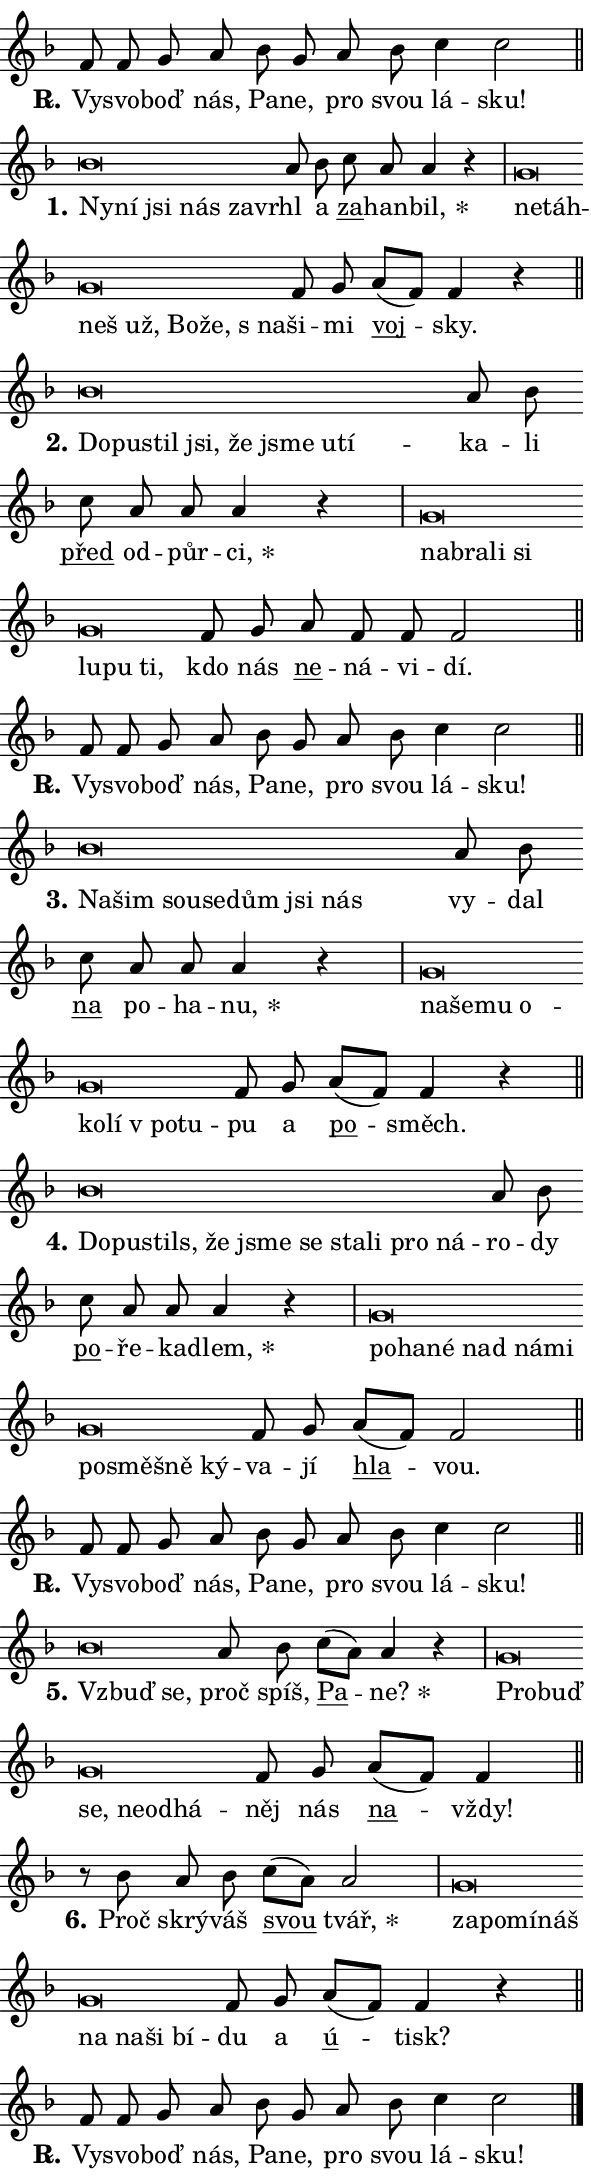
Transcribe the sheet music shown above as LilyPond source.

\version "2.24.0"
\header { tagline = "" }
\paper {
  indent = 0\cm
  top-margin = 0\cm
  right-margin = 0.13\cm % to fit lyric hyphens
  bottom-margin = 0\cm
  left-margin = 0\cm
  paper-width = 10\cm
  page-breaking = #ly:one-page-breaking
  system-system-spacing.basic-distance = #11
  score-system-spacing.basic-distance = #11
  ragged-last = ##f
}


%% Author: Thomas Morley
%% https://lists.gnu.org/archive/html/lilypond-user/2020-05/msg00002.html
#(define (line-position grob)
"Returns position of @var[grob} in current system:
   @code{'start}, if at first time-step
   @code{'end}, if at last time-step
   @code{'middle} otherwise
"
  (let* ((col (ly:item-get-column grob))
         (ln (ly:grob-object col 'left-neighbor))
         (rn (ly:grob-object col 'right-neighbor))
         (col-to-check-left (if (ly:grob? ln) ln col))
         (col-to-check-right (if (ly:grob? rn) rn col))
         (break-dir-left
           (and
             (ly:grob-property col-to-check-left 'non-musical #f)
             (ly:item-break-dir col-to-check-left)))
         (break-dir-right
           (and
             (ly:grob-property col-to-check-right 'non-musical #f)
             (ly:item-break-dir col-to-check-right))))
        (cond ((eqv? 1 break-dir-left) 'start)
              ((eqv? -1 break-dir-right) 'end)
              (else 'middle))))

#(define (tranparent-at-line-position vctor)
  (lambda (grob)
  "Relying on @code{line-position} select the relevant enry from @var{vctor}.
Used to determine transparency,"
    (case (line-position grob)
      ((end) (not (vector-ref vctor 0)))
      ((middle) (not (vector-ref vctor 1)))
      ((start) (not (vector-ref vctor 2))))))

noteHeadBreakVisibility =
#(define-music-function (break-visibility)(vector?)
"Makes @code{NoteHead}s transparent relying on @var{break-visibility}"
#{
  \override NoteHead.transparent =
    #(tranparent-at-line-position break-visibility)
#})

#(define delete-ledgers-for-transparent-note-heads
  (lambda (grob)
    "Reads whether a @code{NoteHead} is transparent.
If so this @code{NoteHead} is removed from @code{'note-heads} from
@var{grob}, which is supposed to be @code{LedgerLineSpanner}.
As a result ledgers are not printed for this @code{NoteHead}"
    (let* ((nhds-array (ly:grob-object grob 'note-heads))
           (nhds-list
             (if (ly:grob-array? nhds-array)
                 (ly:grob-array->list nhds-array)
                 '()))
           ;; Relies on the transparent-property being done before
           ;; Staff.LedgerLineSpanner.after-line-breaking is executed.
           ;; This is fragile ...
           (to-keep
             (remove
               (lambda (nhd)
                 (ly:grob-property nhd 'transparent #f))
               nhds-list)))
      ;; TODO find a better method to iterate over grob-arrays, similiar
      ;; to filter/remove etc for lists
      ;; For now rebuilt from scratch
      (set! (ly:grob-object grob 'note-heads)  '())
      (for-each
        (lambda (nhd)
          (ly:pointer-group-interface::add-grob grob 'note-heads nhd))
        to-keep))))

squashNotes = {
  \override NoteHead.X-extent = #'(-0.2 . 0.2)
  \override NoteHead.Y-extent = #'(-0.75 . 0)
  \override NoteHead.stencil =
    #(lambda (grob)
       (let ((pos (ly:grob-property grob 'staff-position)))
         (begin
           (if (< pos -7) (display "ERROR: Lower brevis then expected\n") (display ""))
           (if (<= pos -6) ly:text-interface::print ly:note-head::print))))
}
unSquashNotes = {
  \revert NoteHead.X-extent
  \revert NoteHead.Y-extent
  \revert NoteHead.stencil
}

hideNotes = \noteHeadBreakVisibility #begin-of-line-visible
unHideNotes = \noteHeadBreakVisibility #all-visible

% work-around for resetting accidentals
% https://lilypond.org/doc/v2.23/Documentation/notation/displaying-rhythms#unmetered-music
cadenzaMeasure = {
  \cadenzaOff
  \partial 1024 s1024
  \cadenzaOn
}

#(define-markup-command (accent layout props text) (markup?)
  "Underline accented syllable"
  (interpret-markup layout props
    #{\markup \override #'(offset . 4.3) \underline { #text }#}))

responsum = \markup \concat {
  "R" \hspace #-1.05 \path #0.1 #'((moveto 0 0.07) (lineto 0.9 0.8)) \hspace #0.05 "."
}

spaceSize = #0.6828661417322834 % exact space size for TeX Gyre Schola

\layout {
  \context {
    \Staff
    \remove "Time_signature_engraver"
    \override LedgerLineSpanner.after-line-breaking = #delete-ledgers-for-transparent-note-heads
  }
  \context {
    \Lyrics {
      \override LyricSpace.minimum-distance = \spaceSize
      \override LyricText.font-name = #"TeX Gyre Schola"
      \override LyricText.font-size = 1
      \override StanzaNumber.font-name = #"TeX Gyre Schola Bold"
      \override StanzaNumber.font-size = 1
    }
  }
  \context {
    \Score 
    \override NoteHead.text =
      #(lambda (grob) 
        (let ((pos (ly:grob-property grob 'staff-position)))
          #{\markup {
            \combine
              \halign #-0.55 \raise #(if (= pos -6) 0 0.5) \override #'(thickness . 2) \draw-line #'(3.2 . 0)
              \musicglyph "noteheads.sM1"
          }#}))
  }
}

% magnetic-lyrics.ily
%
%   written by
%     Jean Abou Samra <jean@abou-samra.fr>
%     Werner Lemberg <wl@gnu.org>
%
%   adapted by
%     Jiri Hon <jiri.hon@gmail.com>
%
% Version 2022-Apr-15

% https://www.mail-archive.com/lilypond-user@gnu.org/msg149350.html

#(define (Left_hyphen_pointer_engraver context)
   "Collect syllable-hyphen-syllable occurrences in lyrics and store
them in properties.  This engraver only looks to the left.  For
example, if the lyrics input is @code{foo -- bar}, it does the
following.

@itemize @bullet
@item
Set the @code{text} property of the @code{LyricHyphen} grob between
@q{foo} and @q{bar} to @code{foo}.

@item
Set the @code{left-hyphen} property of the @code{LyricText} grob with
text @q{foo} to the @code{LyricHyphen} grob between @q{foo} and
@q{bar}.
@end itemize

Use this auxiliary engraver in combination with the
@code{lyric-@/text::@/apply-@/magnetic-@/offset!} hook."
   (let ((hyphen #f)
         (text #f))
     (make-engraver
      (acknowledgers
       ((lyric-syllable-interface engraver grob source-engraver)
        (set! text grob)))
      (end-acknowledgers
       ((lyric-hyphen-interface engraver grob source-engraver)
        ;(when (not (grob::has-interface grob 'lyric-space-interface))
          (set! hyphen grob)));)
      ((stop-translation-timestep engraver)
       (when (and text hyphen)
         (ly:grob-set-object! text 'left-hyphen hyphen))
       (set! text #f)
       (set! hyphen #f)))))

#(define (lyric-text::apply-magnetic-offset! grob)
   "If the space between two syllables is less than the value in
property @code{LyricText@/.details@/.squash-threshold}, move the right
syllable to the left so that it gets concatenated with the left
syllable.

Use this function as a hook for
@code{LyricText@/.after-@/line-@/breaking} if the
@code{Left_@/hyphen_@/pointer_@/engraver} is active."
   (let ((hyphen (ly:grob-object grob 'left-hyphen #f)))
     (when hyphen
       (let ((left-text (ly:spanner-bound hyphen LEFT)))
         (when (grob::has-interface left-text 'lyric-syllable-interface)
           (let* ((common (ly:grob-common-refpoint grob left-text X))
                  (this-x-ext (ly:grob-extent grob common X))
                  (left-x-ext
                   (begin
                     ;; Trigger magnetism for left-text.
                     (ly:grob-property left-text 'after-line-breaking)
                     (ly:grob-extent left-text common X)))
                  ;; `delta` is the gap width between two syllables.
                  (delta (- (interval-start this-x-ext)
                            (interval-end left-x-ext)))
                  (details (ly:grob-property grob 'details))
                  (threshold (assoc-get 'squash-threshold details 0.2)))
             (when (< delta threshold)
               (let* (;; We have to manipulate the input text so that
                      ;; ligatures crossing syllable boundaries are not
                      ;; disabled.  For languages based on the Latin
                      ;; script this is essentially a beautification.
                      ;; However, for non-Western scripts it can be a
                      ;; necessity.
                      (lt (ly:grob-property left-text 'text))
                      (rt (ly:grob-property grob 'text))
                      (is-space (grob::has-interface hyphen 'lyric-space-interface))
                      (space (if is-space " " ""))
                      (extra-delta (if is-space spaceSize 0))
                      ;; Append new syllable.
                      (ltrt-space (if (and (string? lt) (string? rt))
                                (string-append lt space rt)
                                (make-concat-markup (list lt space rt))))
                      ;; Right-align `ltrt` to the right side.
                      (ltrt-space-markup (grob-interpret-markup
                               grob
                               (make-translate-markup
                                (cons (interval-length this-x-ext) 0)
                                (make-right-align-markup ltrt-space)))))
                 (begin
                   ;; Don't print `left-text`.
                   (ly:grob-set-property! left-text 'stencil #f)
                   ;; Set text and stencil (which holds all collected
                   ;; syllables so far) and shift it to the left.
                   (ly:grob-set-property! grob 'text ltrt-space)
                   (ly:grob-set-property! grob 'stencil ltrt-space-markup)
                   (ly:grob-translate-axis! grob (- (- delta extra-delta)) X))))))))))


#(define (lyric-hyphen::displace-bounds-first grob)
   ;; Make very sure this callback isn't triggered too early.
   (let ((left (ly:spanner-bound grob LEFT))
         (right (ly:spanner-bound grob RIGHT)))
     (ly:grob-property left 'after-line-breaking)
     (ly:grob-property right 'after-line-breaking)
     (ly:lyric-hyphen::print grob)))

squashThreshold = #0.4

\layout {
  \context {
    \Lyrics
    \consists #Left_hyphen_pointer_engraver
    \override LyricText.after-line-breaking =
      #lyric-text::apply-magnetic-offset!
    \override LyricHyphen.stencil = #lyric-hyphen::displace-bounds-first
    \override LyricText.details.squash-threshold = \squashThreshold
    \override LyricHyphen.minimum-distance = 0
    \override LyricHyphen.minimum-length = \squashThreshold
  }
}

squashText = \override LyricText.details.squash-threshold = 9999
unSquashText = \override LyricText.details.squash-threshold = \squashThreshold

leftText = \override LyricText.self-alignment-X = #LEFT
unLeftText = \revert LyricText.self-alignment-X

starOffset = #(lambda (grob) 
                (let ((x_offset (ly:self-alignment-interface::aligned-on-x-parent grob)))
                  (if (= x_offset 0) 0 (+ x_offset 1.2))))

star = #(define-music-function (syllable)(string?)
"Append star separator at the end of a syllable"
#{
  \once \override LyricText.X-offset = #starOffset
  \lyricmode { \markup {
    #syllable
    \override #'((font-name . "TeX Gyre Schola Bold")) \hspace #0.2 \lower #0.65 \larger "*"
  } }
#})

starAccent = #(define-music-function (syllable)(string?)
"Append star separator at the end of a syllable and make accent"
#{
  \once \override LyricText.X-offset = #starOffset
  \lyricmode { \markup {
    \accent #syllable
    \override #'((font-name . "TeX Gyre Schola Bold")) \hspace #0.2 \lower #0.65 \larger "*"
  } }
#})

breath = #(define-music-function (syllable)(string?)
"Append breathing indicator at the end of a syllable"
#{
  \lyricmode { \markup { #syllable "+" } }
#})

optionalBreath = #(define-music-function (syllable)(string?)
"Append optional breathing indicator at the end of a syllable"
#{
  \lyricmode { \markup { #syllable "(+)" } }
#})


\score {
    <<
        \new Voice = "melody" { \cadenzaOn \key f \major \relative { f'8 f g a bes g \bar "" a bes c4 c2 \cadenzaMeasure \bar "||" \break } }
        \new Lyrics \lyricsto "melody" { \lyricmode { \set stanza = \responsum
Vy -- svo -- boď nás, Pa -- ne, pro svou lá -- sku! } }
    >>
    \layout {}
}

\score {
    <<
        \new Voice = "melody" { \cadenzaOn \key f \major \relative { \squashNotes bes'\breve*1/16 \hideNotes \breve*1/16 \bar "" \breve*1/16 \bar "" \breve*1/16 \bar "" \breve*1/16 \breve*1/16 \bar "" \unHideNotes \unSquashNotes a8 bes \bar "" c a a4 r \cadenzaMeasure \bar "|" \squashNotes g\breve*1/16 \hideNotes \breve*1/16 \bar "" \breve*1/16 \bar "" \breve*1/16 \bar "" \breve*1/16 \bar "" \breve*1/16 \breve*1/16 \bar "" \unHideNotes \unSquashNotes f8 g \bar "" a[( f)] f4 r \cadenzaMeasure \bar "||" \break } }
        \new Lyrics \lyricsto "melody" { \lyricmode { \set stanza = "1."
\leftText Ny -- \squashText ní jsi nás za -- vr -- \unLeftText \unSquashText hl a \markup \accent za -- han -- \star bil, \leftText ne -- \squashText táh -- neš už, Bo -- že, "s na" -- \unLeftText \unSquashText ši -- mi \markup \accent voj -- sky. } }
    >>
    \layout {}
}

\score {
    <<
        \new Voice = "melody" { \cadenzaOn \key f \major \relative { \squashNotes bes'\breve*1/16 \hideNotes \breve*1/16 \bar "" \breve*1/16 \bar "" \breve*1/16 \bar "" \breve*1/16 \bar "" \breve*1/16 \bar "" \breve*1/16 \breve*1/16 \bar "" \unHideNotes \unSquashNotes a8 bes \bar "" c a a a4 r \cadenzaMeasure \bar "|" \squashNotes g\breve*1/16 \hideNotes \breve*1/16 \bar "" \breve*1/16 \bar "" \breve*1/16 \bar "" \breve*1/16 \bar "" \breve*1/16 \breve*1/16 \bar "" \unHideNotes \unSquashNotes f8 g \bar "" a f f f2 \cadenzaMeasure \bar "||" \break } }
        \new Lyrics \lyricsto "melody" { \lyricmode { \set stanza = "2."
\leftText Do -- \squashText pu -- stil jsi, že jsme u -- tí -- \unLeftText \unSquashText ka -- li \markup \accent před od -- půr -- \star ci, \leftText nab -- \squashText ra -- li si lu -- pu ti, \unLeftText \unSquashText kdo nás \markup \accent ne -- ná -- vi -- dí. } }
    >>
    \layout {}
}

\score {
    <<
        \new Voice = "melody" { \cadenzaOn \key f \major \relative { f'8 f g a bes g \bar "" a bes c4 c2 \cadenzaMeasure \bar "||" \break } }
        \new Lyrics \lyricsto "melody" { \lyricmode { \set stanza = \responsum
Vy -- svo -- boď nás, Pa -- ne, pro svou lá -- sku! } }
    >>
    \layout {}
}

\score {
    <<
        \new Voice = "melody" { \cadenzaOn \key f \major \relative { \squashNotes bes'\breve*1/16 \hideNotes \breve*1/16 \bar "" \breve*1/16 \bar "" \breve*1/16 \bar "" \breve*1/16 \bar "" \breve*1/16 \breve*1/16 \bar "" \unHideNotes \unSquashNotes a8 bes \bar "" c a a a4 r \cadenzaMeasure \bar "|" \squashNotes g\breve*1/16 \hideNotes \breve*1/16 \bar "" \breve*1/16 \bar "" \breve*1/16 \bar "" \breve*1/16 \bar "" \breve*1/16 \bar "" \breve*1/16 \breve*1/16 \bar "" \unHideNotes \unSquashNotes f8 g \bar "" a[( f)] f4 r \cadenzaMeasure \bar "||" \break } }
        \new Lyrics \lyricsto "melody" { \lyricmode { \set stanza = "3."
\leftText Na -- \squashText šim sou -- se -- dům jsi nás \unLeftText \unSquashText vy -- dal \markup \accent na po -- ha -- \star nu, \leftText na -- \squashText še -- mu o -- ko -- lí "v po" -- tu -- \unLeftText \unSquashText pu a \markup \accent po -- směch. } }
    >>
    \layout {}
}

\score {
    <<
        \new Voice = "melody" { \cadenzaOn \key f \major \relative { \squashNotes bes'\breve*1/16 \hideNotes \breve*1/16 \bar "" \breve*1/16 \bar "" \breve*1/16 \bar "" \breve*1/16 \bar "" \breve*1/16 \bar "" \breve*1/16 \bar "" \breve*1/16 \bar "" \breve*1/16 \breve*1/16 \bar "" \unHideNotes \unSquashNotes a8 bes \bar "" c a a a4 r \cadenzaMeasure \bar "|" \squashNotes g\breve*1/16 \hideNotes \breve*1/16 \bar "" \breve*1/16 \bar "" \breve*1/16 \bar "" \breve*1/16 \bar "" \breve*1/16 \bar "" \breve*1/16 \bar "" \breve*1/16 \bar "" \breve*1/16 \breve*1/16 \bar "" \unHideNotes \unSquashNotes f8 g \bar "" a[( f)] f2 \cadenzaMeasure \bar "||" \break } }
        \new Lyrics \lyricsto "melody" { \lyricmode { \set stanza = "4."
\leftText Do -- \squashText pu -- stils, že jsme se sta -- li pro ná -- \unLeftText \unSquashText ro -- dy \markup \accent po -- ře -- ka -- \star dlem, \leftText po -- \squashText ha -- né nad ná -- mi po -- smě -- šně ký -- \unLeftText \unSquashText va -- jí \markup \accent hla -- vou. } }
    >>
    \layout {}
}

\score {
    <<
        \new Voice = "melody" { \cadenzaOn \key f \major \relative { f'8 f g a bes g \bar "" a bes c4 c2 \cadenzaMeasure \bar "||" \break } }
        \new Lyrics \lyricsto "melody" { \lyricmode { \set stanza = \responsum
Vy -- svo -- boď nás, Pa -- ne, pro svou lá -- sku! } }
    >>
    \layout {}
}

\score {
    <<
        \new Voice = "melody" { \cadenzaOn \key f \major \relative { \squashNotes bes'\breve*1/16 \hideNotes \breve*1/16 \bar "" \unHideNotes \unSquashNotes a8 bes \bar "" c[( a)] a4 r \cadenzaMeasure \bar "|" \squashNotes g\breve*1/16 \hideNotes \breve*1/16 \bar "" \breve*1/16 \bar "" \breve*1/16 \bar "" \breve*1/16 \breve*1/16 \bar "" \unHideNotes \unSquashNotes f8 g \bar "" a[( f)] f4 \cadenzaMeasure \bar "||" \break } }
        \new Lyrics \lyricsto "melody" { \lyricmode { \set stanza = "5."
\leftText Vzbuď \squashText se, \unLeftText \unSquashText proč spíš, \markup \accent Pa -- \star ne? \leftText Pro -- \squashText buď se, ne -- od -- há -- \unLeftText \unSquashText něj nás \markup \accent na -- vždy! } }
    >>
    \layout {}
}

\score {
    <<
        \new Voice = "melody" { \cadenzaOn \key f \major \relative { r8 bes'8 a8 bes \bar "" c[( a)] a2 \cadenzaMeasure \bar "|" \squashNotes g\breve*1/16 \hideNotes \breve*1/16 \bar "" \breve*1/16 \bar "" \breve*1/16 \bar "" \breve*1/16 \bar "" \breve*1/16 \bar "" \breve*1/16 \breve*1/16 \bar "" \unHideNotes \unSquashNotes f8 g \bar "" a[( f)] f4 r \cadenzaMeasure \bar "||" \break } }
        \new Lyrics \lyricsto "melody" { \lyricmode { \set stanza = "6."
Proč skrý -- váš \markup \accent svou \star tvář, \leftText za -- \squashText po -- mí -- náš na na -- ši bí -- \unLeftText \unSquashText du a \markup \accent ú -- tisk? } }
    >>
    \layout {}
}

\score {
    <<
        \new Voice = "melody" { \cadenzaOn \key f \major \relative { f'8 f g a bes g \bar "" a bes c4 c2 \cadenzaMeasure \bar "||" \break } \bar "|." }
        \new Lyrics \lyricsto "melody" { \lyricmode { \set stanza = \responsum
Vy -- svo -- boď nás, Pa -- ne, pro svou lá -- sku! } }
    >>
    \layout {}
}
